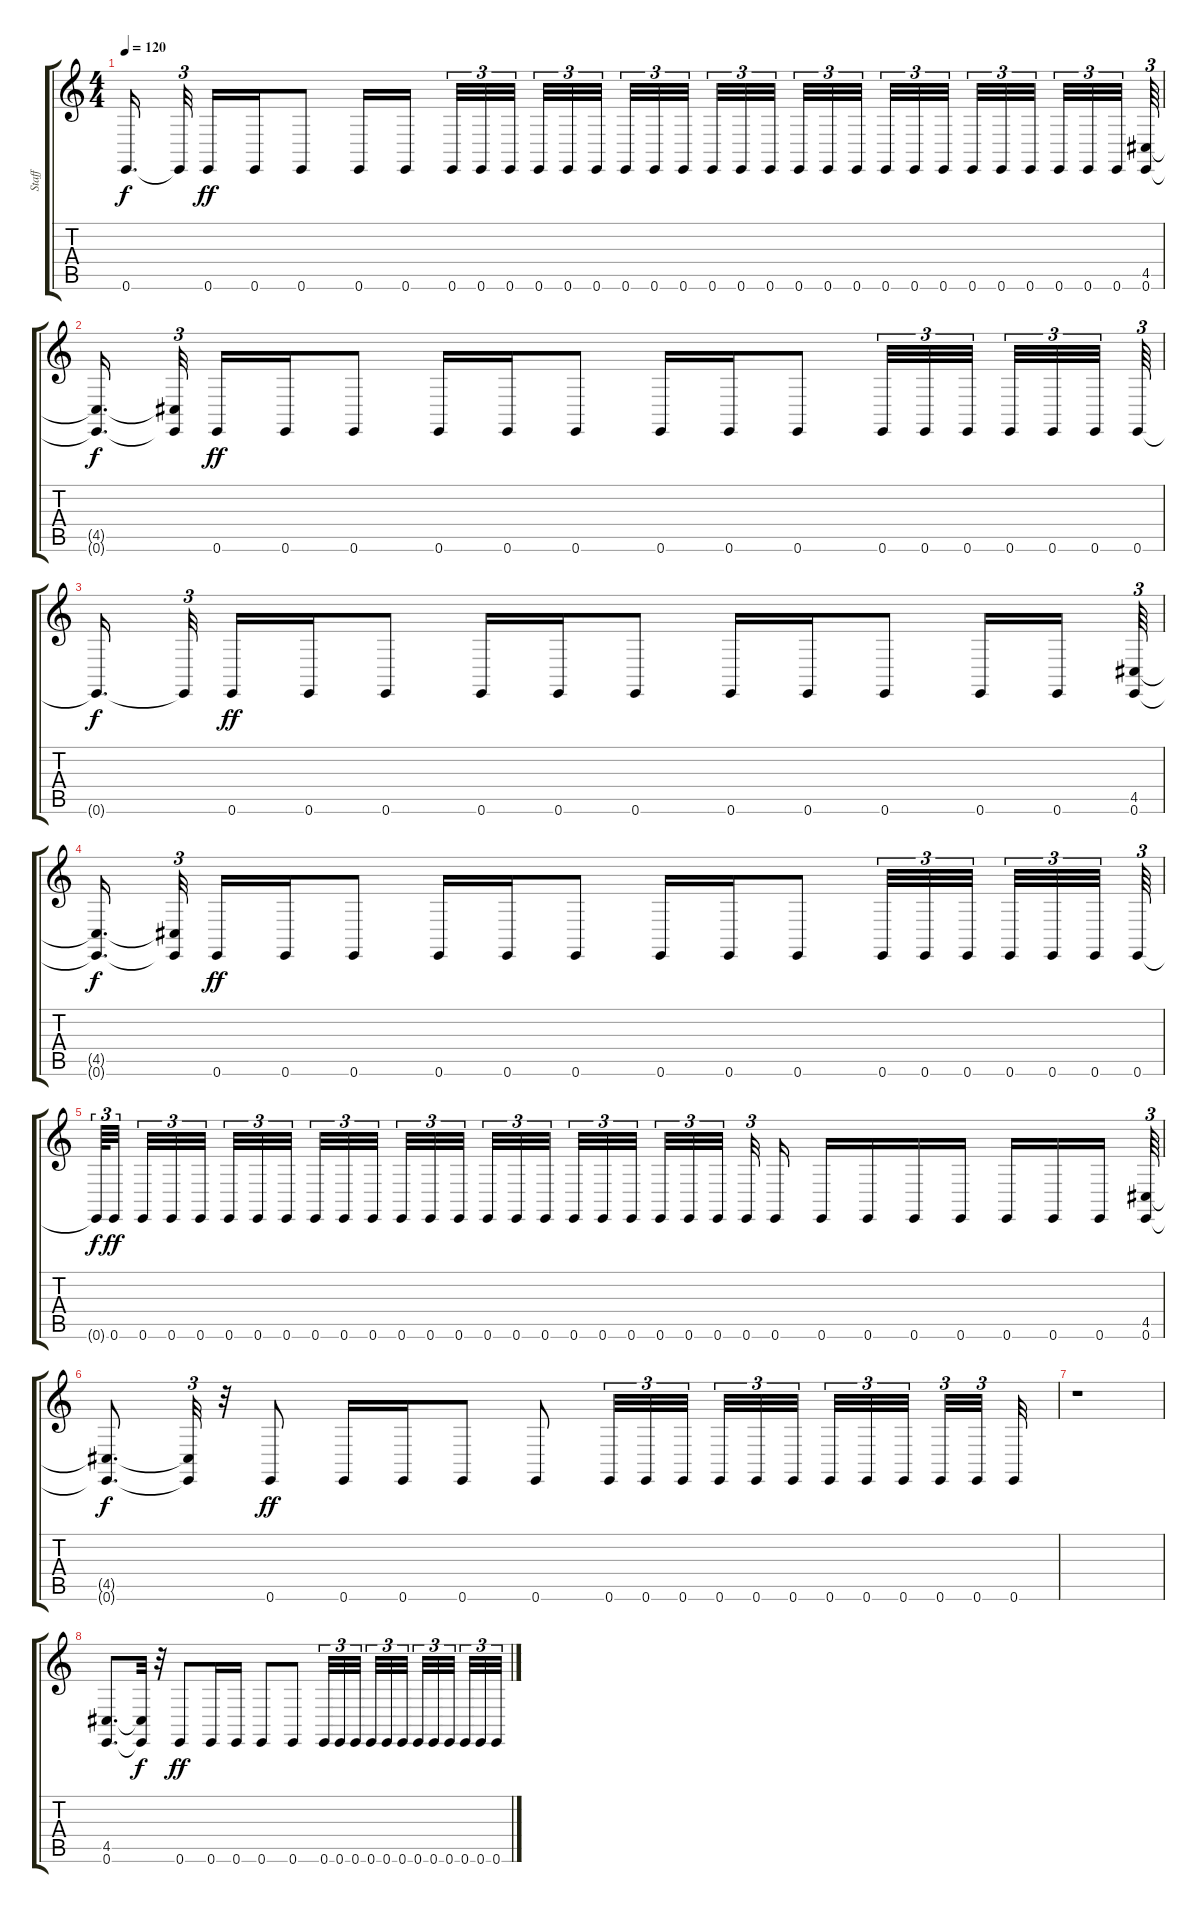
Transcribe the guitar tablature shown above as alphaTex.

\track ("Staff" "Staff") {instrument acousticgrandpiano}
\staff {score tabs}
\tuning (E4 B3 G3 D3 A2 E2) {hide}
\ts (4 4)
\tempo 120
\clef g2
\ks c
0.6{t}.16{d dy f beam splitsecondary} 0.6{t}.32{tu (3 2) beam splitsecondary} 0.6.16{dy ff} 0.6.16 0.6.8 0.6.16 0.6.16{beam splitsecondary} 0.6.32{tu (3 2)} 0.6.32{tu (3 2) volume 1} 0.6.32{tu (3 2) volume 2 beam splitsecondary} 0.6.32{tu (3 2) volume 4} 0.6.32{tu (3 2) volume 5} 0.6.32{tu (3 2) volume 6 beam splitsecondary} 0.6.32{tu (3 2) volume 7} 0.6.32{tu (3 2) volume 9} 0.6.32{tu (3 2) volume 10 beam splitsecondary} 0.6.32{tu (3 2) volume 11} 0.6.32{tu (3 2) volume 12} 0.6.32{tu (3 2) volume 14 beam splitsecondary} 0.6.32{tu (3 2) volume 15} 0.6.32{tu (3 2) volume 16} 0.6.32{tu (3 2) beam splitsecondary} 0.6.32{tu (3 2)} 0.6.32{tu (3 2)} 0.6.32{tu (3 2) beam splitsecondary} 0.6.32{tu (3 2)} 0.6.32{tu (3 2)} 0.6.32{tu (3 2) beam splitsecondary} 0.6.32{tu (3 2)} 0.6.32{tu (3 2)} 0.6.32{tu (3 2) beam splitsecondary} (4.5 0.6).64{tu (3 2)} |
(4.5{t} 0.6{t}).16{d dy f beam splitsecondary} (4.5{t} 0.6{t}).32{tu (3 2) beam splitsecondary} 0.6.16{dy ff} 0.6.16 0.6.8 0.6.16 0.6.16 0.6.8 0.6.16 0.6.16 0.6.8 0.6.32{tu (3 2)} 0.6.32{tu (3 2)} 0.6.32{tu (3 2) beam splitsecondary} 0.6.32{tu (3 2)} 0.6.32{tu (3 2)} 0.6.32{tu (3 2) beam splitsecondary} 0.6.64{tu (3 2)} |
0.6{t}.16{d dy f beam splitsecondary} 0.6{t}.32{tu (3 2) beam splitsecondary} 0.6.16{dy ff} 0.6.16 0.6.8 0.6.16 0.6.16 0.6.8 0.6.16 0.6.16 0.6.8 0.6.16 0.6.16{beam splitsecondary} (4.5 0.6).64{tu (3 2)} |
(4.5{t} 0.6{t}).16{d dy f beam splitsecondary} (4.5{t} 0.6{t}).32{tu (3 2) beam splitsecondary} 0.6.16{dy ff} 0.6.16 0.6.8 0.6.16 0.6.16 0.6.8 0.6.16 0.6.16 0.6.8 0.6.32{tu (3 2)} 0.6.32{tu (3 2)} 0.6.32{tu (3 2) beam splitsecondary} 0.6.32{tu (3 2)} 0.6.32{tu (3 2)} 0.6.32{tu (3 2) beam splitsecondary} 0.6.64{tu (3 2)} |
0.6{t}.64{tu (3 2) dy f} 0.6.32{tu (3 2) dy ff volume 1 beam splitsecondary} 0.6.32{tu (3 2) volume 2} 0.6.32{tu (3 2) volume 4} 0.6.32{tu (3 2) volume 5 beam splitsecondary} 0.6.32{tu (3 2) volume 6} 0.6.32{tu (3 2) volume 7} 0.6.32{tu (3 2) volume 9 beam splitsecondary} 0.6.32{tu (3 2) volume 10} 0.6.32{tu (3 2) volume 11} 0.6.32{tu (3 2) volume 12 beam splitsecondary} 0.6.32{tu (3 2) volume 14} 0.6.32{tu (3 2) volume 15} 0.6.32{tu (3 2) volume 16 beam splitsecondary} 0.6.32{tu (3 2)} 0.6.32{tu (3 2)} 0.6.32{tu (3 2) beam splitsecondary} 0.6.32{tu (3 2)} 0.6.32{tu (3 2)} 0.6.32{tu (3 2) beam splitsecondary} 0.6.32{tu (3 2)} 0.6.32{tu (3 2)} 0.6.32{tu (3 2) beam splitsecondary} 0.6.32{tu (3 2)} 0.6.16 0.6.16 0.6.16 0.6.16 0.6.16 0.6.16 0.6.16 0.6.16{beam splitsecondary} (4.5 0.6).64{tu (3 2)} |
(4.5{t} 0.6{t}).8{d dy f} (4.5{t} 0.6{t}).32{tu (3 2)} r.32 0.6.8{dy ff} 0.6.16 0.6.16 0.6.8 0.6.8 0.6.32{tu (3 2)} 0.6.32{tu (3 2)} 0.6.32{tu (3 2) beam splitsecondary} 0.6.32{tu (3 2)} 0.6.32{tu (3 2)} 0.6.32{tu (3 2) beam splitsecondary} 0.6.32{tu (3 2)} 0.6.32{tu (3 2)} 0.6.32{tu (3 2) beam splitsecondary} 0.6.32{tu (3 2)} 0.6.32{tu (3 2) beam splitsecondary} 0.6.32 |
r.1 |
(4.5 0.6).8{d} (4.5{t} 0.6{t}).32{dy f} r.32 0.6.8{dy ff} 0.6.16 0.6.16 0.6.8 0.6.8 0.6.32{tu (3 2)} 0.6.32{tu (3 2)} 0.6.32{tu (3 2) beam splitsecondary} 0.6.32{tu (3 2)} 0.6.32{tu (3 2)} 0.6.32{tu (3 2) beam splitsecondary} 0.6.32{tu (3 2)} 0.6.32{tu (3 2)} 0.6.32{tu (3 2) beam splitsecondary} 0.6.32{tu (3 2)} 0.6.32{tu (3 2)} 0.6.32{tu (3 2)}
